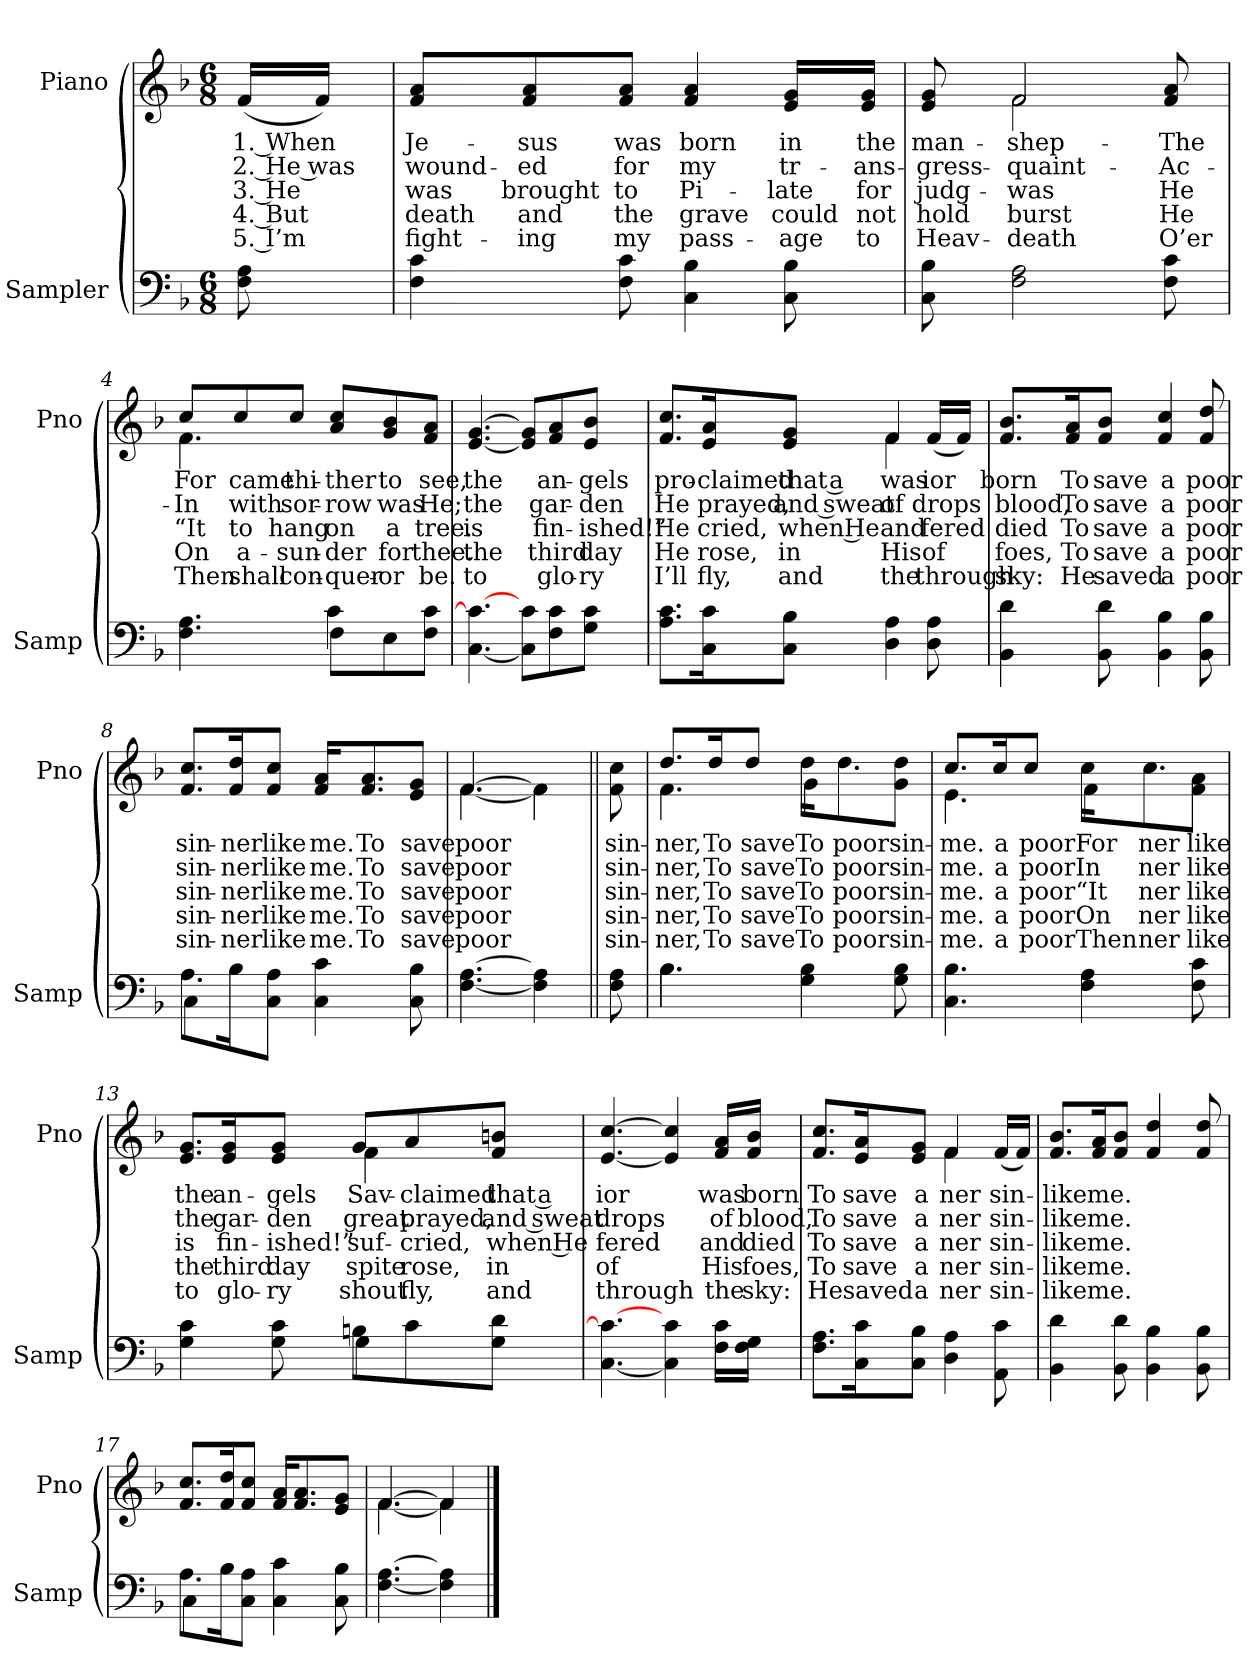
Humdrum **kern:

**kern	**kern	**text	**text	**text	**text	**text
*part2	*part1	*part1	*part1	*part1	*part1	*part1
*staff2	*staff1	*staff1	*staff1	*staff1	*staff1	*staff1
*I"Sampler	*I"Piano	*	*	*	*	*
*I'Samp	*I'Pno	*	*	*	*	*
*clefF4	*clefG2	*	*	*	*	*
*k[b-]	*k[b-]	*	*	*	*	*
*F:	*F:	*	*	*	*	*
*M6/8	*M6/8	*	*	*	*	*
=1	=1	=1	=1	=1	=1	=1
8F 8A	(16f/LL	1. When	2. He was	3. He	4. But	5. I’m
.	16f/JJ)	.	.	.	.	.
=2	=2	=2	=2	=2	=2	=2
4F 4c	8f/ 8a/L	Je-	wound-	was	death	fight-
.	8f/ 8a/	-sus	-ed	brought	and	-ing
8F 8c	8f/ 8a/J	was	for	to	the	my
4C 4B-	4f 4a	born	my	Pi-	grave	pass-
8C 8B-	16e/ 16g/LL	in	tr-	-late	could	-age
.	16e/ 16g/JJ	the	-ans-	for	not	to
=3	=3	=3	=3	=3	=3	=3
*	*^	*	*	*	*	*
8C 8B-	8e 8g	8ryy	man-	-gress-	judg-	hold	Heav-
2F 2A	2f/	2f	shep-	-quaint-	was	burst	death
8F 8c	8f 8a	8ryy	The	Ac-	He	He	O’er
=4	=4	=4	=4	=4	=4	=4	=4
*^	*	*	*	*	*	*	*
4.F 4.A	4.ryy	8cc/L	4.f	For	In	“It	On	Then
.	.	8cc/	.	came	with	to	a-	shall
.	.	8cc/J	.	thi-	sor-	hang	-sun-	con-
8F\L	4c	8a/ 8cc/L	4.ryy	-ther	-row	on	-der	-quer-
8E\	.	8g/ 8b-/	.	to	was	a	for	-or
8F\ 8c\J	8ryy	8f/ 8a/J	.	see,	He;	tree.	thee.	be.
*v	*v	*	*	*	*	*	*	*
*	*v	*v	*	*	*	*	*
=5	=5	=5	=5	=5	=5	=5
[4.C 4.c_	[4.e [4.g	the	the	is	the	to
8C]\ 8c\L	8e]/ 8g]/L	.	.	.	.	.
8F\ 8c\	8f/ 8a/	an-	gar-	fin-	third	glo-
8G\ 8c\J	8e/ 8b-/J	-gels	-den	-ished!”	day	-ry
=6	=6	=6	=6	=6	=6	=6
*	*^	*	*	*	*	*
8.A\ 8.c\L	8.f/ 8.cc/L	4.ryy	pro-	He	He	He	I’ll
16C\ 16c\K	16e/ 16a/K	.	-claimed	prayed,	cried,	rose,	fly,
8C\ 8B-\J	8e/ 8g/J	.	that a	and sweat	when He	in	and
4D 4A	4f/	4f	was	of	and	His	the
8D 8A	(16f/LL	8ryy	-ior	drops	-fered	of	through
.	16f/JJ)	.	.	.	.	.	.
*	*v	*v	*	*	*	*	*
=7	=7	=7	=7	=7	=7	=7
4BB- 4d	8.f/ 8.b-/L	born	blood,	died	foes,	sky:
.	16f/ 16a/K	To	To	To	To	He
8BB- 8d	8f/ 8b-/J	save	save	save	save	saved
4BB- 4B-	4f 4cc	a	a	a	a	a
8BB- 8B-	8f 8dd	poor	poor	poor	poor	poor
=8	=8	=8	=8	=8	=8	=8
*^	*	*	*	*	*	*
8.A\L	4C	8.f/ 8.cc/L	sin-	sin-	sin-	sin-	sin-
16B-\K	.	16f/ 16dd/K	-ner	-ner	-ner	-ner	-ner
8C\ 8A\J	2ryy	8f/ 8cc/J	like	like	like	like	like
4C 4c	.	16f/ 16a/KL	me.	me.	me.	me.	me.
.	.	8.f/ 8.a/	To	To	To	To	To
8C 8B-	.	8e/ 8g/J	save	save	save	save	save
*v	*v	*	*	*	*	*	*
=9	=9	=9	=9	=9	=9	=9
*	*^	*	*	*	*	*
[4.F [4.A	[4.f/	[4.f	poor	poor	poor	poor	poor
4F] 4A]	4f\]	4f]	.	.	.	.	.
=10||	=10||	=10||	=10||	=10||	=10||	=10||	=10||
!	!LO:TX:t=Refrain	!	!	!	!	!	!
*	*v	*v	*	*	*	*	*
8F 8A	8f\ 8cc\	sin-	sin-	sin-	sin-	sin-
=11	=11	=11	=11	=11	=11	=11
*^	*^	*	*	*	*	*
4.B-\	4.B-	8.dd/L	4.f	-ner,	-ner,	-ner,	-ner,	-ner,
.	.	16dd/K	.	To	To	To	To	To
.	.	8dd/J	.	save	save	save	save	save
4G 4B-	4.ryy	16dd\KL	4g	To	To	To	To	To
.	.	8.dd\	.	poor	poor	poor	poor	poor
8G 8B-	.	8g\ 8dd\J	8ryy	sin-	sin-	sin-	sin-	sin-
*v	*v	*	*	*	*	*	*	*
=12	=12	=12	=12	=12	=12	=12	=12
4.C 4.B-	8.cc/L	4.e	me.	me.	me.	me.	me.
.	16cc/K	.	a	a	a	a	a
.	8cc/J	.	poor	poor	poor	poor	poor
4F 4A	16cc\KL	4f	For	In	“It	On	Then
.	8.cc\	.	-ner	-ner	-ner	-ner	-ner
8F 8c	8f\ 8a\J	8ryy	like	like	like	like	like
=13	=13	=13	=13	=13	=13	=13	=13
*^	*	*	*	*	*	*	*
4G 4c	4.ryy	8.e/ 8.g/L	4.ryy	the	the	is	the	to
.	.	16e/ 16g/K	.	an-	gar-	fin-	third	glo-
8G 8c	.	8e/ 8g/J	.	-gels	-den	-ished!”	day	-ry
8Bn\L	4G	8g/L	4f	Sav-	great	suf-	spite	shout
8c\	.	8a/	.	-claimed	prayed,	cried,	rose,	fly,
8G\ 8d\J	8ryy	8f/ 8bn/J	8ryy	that a	and sweat	when He	in	and
*v	*v	*	*	*	*	*	*	*
*	*v	*v	*	*	*	*	*
=14	=14	=14	=14	=14	=14	=14
[4.C 4.c_	[4.e [4.cc	-ior	drops	-fered	of	through
4C] 4c	4e] 4cc]	.	.	.	.	.
16F\ 16c\LL	16f/ 16a/LL	was	of	and	His	the
16F\ 16G\JJ	16f/ 16b-/JJ	born	blood,	died	foes,	sky:
=15	=15	=15	=15	=15	=15	=15
*	*^	*	*	*	*	*
8.F\ 8.A\L	8.f/ 8.cc/L	4.ryy	To	To	To	To	He
16C\ 16c\K	16e/ 16a/K	.	save	save	save	save	saved
8C\ 8B-\J	8e/ 8g/J	.	a	a	a	a	a
4D 4A	4f/	4f	-ner	-ner	-ner	-ner	-ner
8AA 8c	(16f/LL	8ryy	sin-	sin-	sin-	sin-	sin-
.	16f/JJ)	.	.	.	.	.	.
*	*v	*v	*	*	*	*	*
=16	=16	=16	=16	=16	=16	=16
4BB- 4d	8.f/ 8.b-/L	like	like	like	like	like
.	16f/ 16a/K	me.	me.	me.	me.	me.
8BB- 8d	8f/ 8b-/J	.	.	.	.	.
4BB- 4B-	4f 4dd	.	.	.	.	.
8BB- 8B-	8f 8dd	.	.	.	.	.
=17	=17	=17	=17	=17	=17	=17
*^	*	*	*	*	*	*
8.A\L	4C	8.f/ 8.cc/L	.	.	.	.	.
16B-\K	.	16f/ 16dd/K	.	.	.	.	.
8C\ 8A\J	2ryy	8f/ 8cc/J	.	.	.	.	.
4C 4c	.	16f/ 16a/KL	.	.	.	.	.
.	.	8.f/ 8.a/	.	.	.	.	.
8C 8B-	.	8e/ 8g/J	.	.	.	.	.
*v	*v	*	*	*	*	*	*
=18	=18	=18	=18	=18	=18	=18
*	*^	*	*	*	*	*
[4.F\ [4.A\	[4.f/	[4.f	.	.	.	.	.
4F] 4A]	4f/]	4f]	.	.	.	.	.
*	*v	*v	*	*	*	*	*
==	==	==	==	==	==	==
*-	*-	*-	*-	*-	*-	*-
